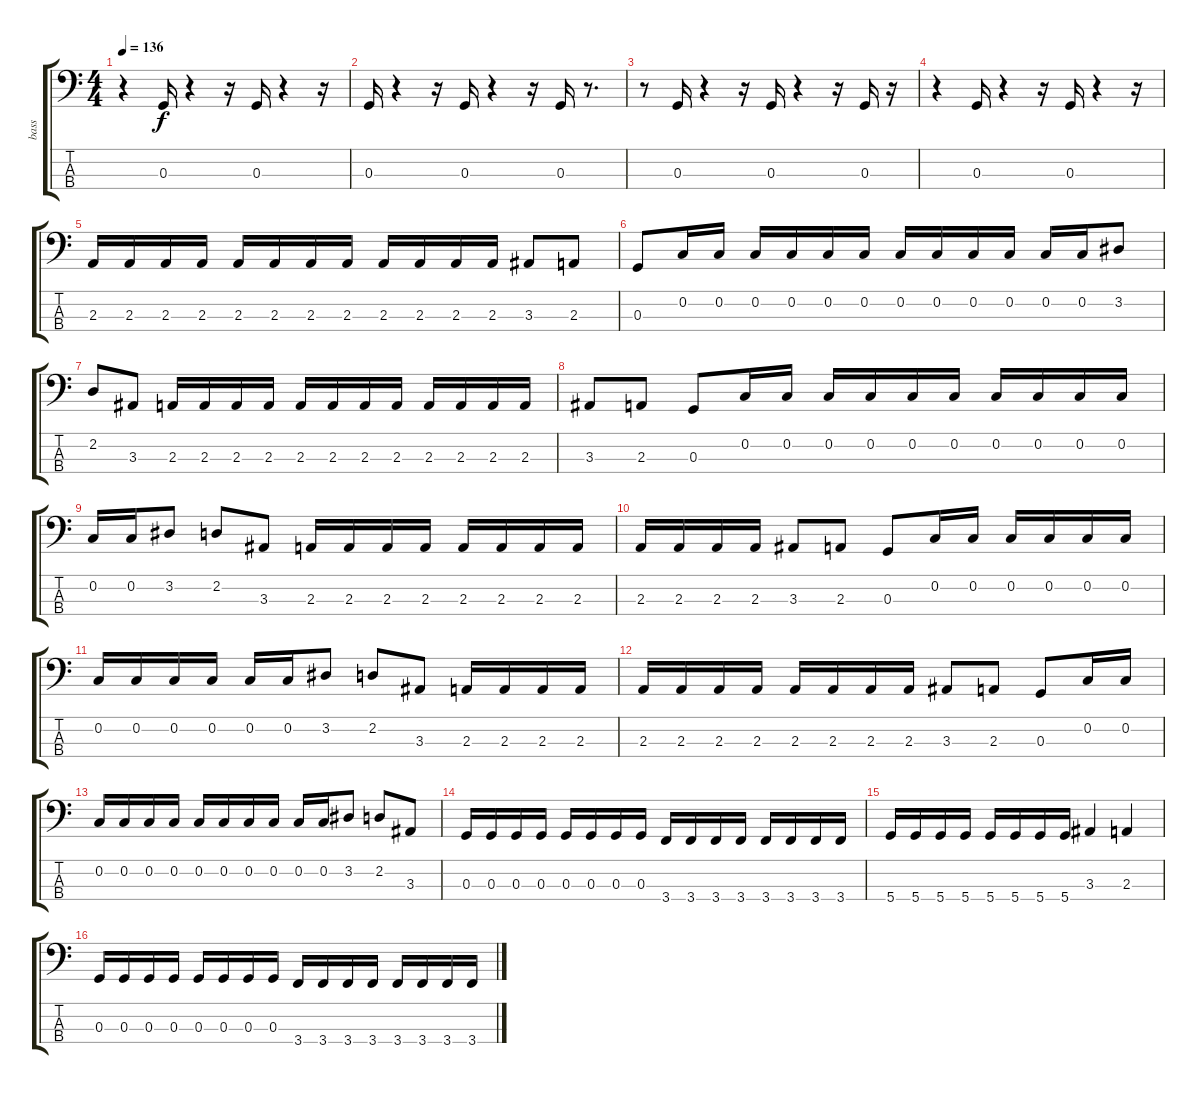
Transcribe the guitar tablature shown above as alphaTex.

\track ("bass" "bass") {instrument acousticbass}
\staff {score tabs}
\tuning (F2 C2 G1 D1) {hide}
\ts (4 4)
\tempo 136
\clef f4
\ks c
r.4{dy f} 0.3.16 r.4 r.16 0.3.16 r.4 r.16 |
0.3.16 r.4 r.16 0.3.16 r.4 r.16 0.3.16 r.8{d} |
r.8 0.3.16 r.4 r.16 0.3.16 r.4 r.16 0.3.16 r.16 |
r.4 0.3.16 r.4 r.16 0.3.16 r.4 r.16 |
2.3.16 2.3.16 2.3.16 2.3.16 2.3.16 2.3.16 2.3.16 2.3.16 2.3.16 2.3.16 2.3.16 2.3.16 3.3.8 2.3.8 |
0.3.8 0.2.16 0.2.16 0.2.16 0.2.16 0.2.16 0.2.16 0.2.16 0.2.16 0.2.16 0.2.16 0.2.16 0.2.16 3.2.8 |
2.2.8 3.3.8 2.3.16 2.3.16 2.3.16 2.3.16 2.3.16 2.3.16 2.3.16 2.3.16 2.3.16 2.3.16 2.3.16 2.3.16 |
3.3.8 2.3.8 0.3.8 0.2.16 0.2.16 0.2.16 0.2.16 0.2.16 0.2.16 0.2.16 0.2.16 0.2.16 0.2.16 |
0.2.16 0.2.16 3.2.8 2.2.8 3.3.8 2.3.16 2.3.16 2.3.16 2.3.16 2.3.16 2.3.16 2.3.16 2.3.16 |
2.3.16 2.3.16 2.3.16 2.3.16 3.3.8 2.3.8 0.3.8 0.2.16 0.2.16 0.2.16 0.2.16 0.2.16 0.2.16 |
0.2.16 0.2.16 0.2.16 0.2.16 0.2.16 0.2.16 3.2.8 2.2.8 3.3.8 2.3.16 2.3.16 2.3.16 2.3.16 |
2.3.16 2.3.16 2.3.16 2.3.16 2.3.16 2.3.16 2.3.16 2.3.16 3.3.8 2.3.8 0.3.8 0.2.16 0.2.16 |
0.2.16 0.2.16 0.2.16 0.2.16 0.2.16 0.2.16 0.2.16 0.2.16 0.2.16 0.2.16 3.2.8 2.2.8 3.3.8 |
0.3.16 0.3.16 0.3.16 0.3.16 0.3.16 0.3.16 0.3.16 0.3.16 3.4.16 3.4.16 3.4.16 3.4.16 3.4.16 3.4.16 3.4.16 3.4.16 |
5.4.16 5.4.16 5.4.16 5.4.16 5.4.16 5.4.16 5.4.16 5.4.16 3.3.4 2.3.4 |
0.3.16 0.3.16 0.3.16 0.3.16 0.3.16 0.3.16 0.3.16 0.3.16 3.4.16 3.4.16 3.4.16 3.4.16 3.4.16 3.4.16 3.4.16 3.4.16
